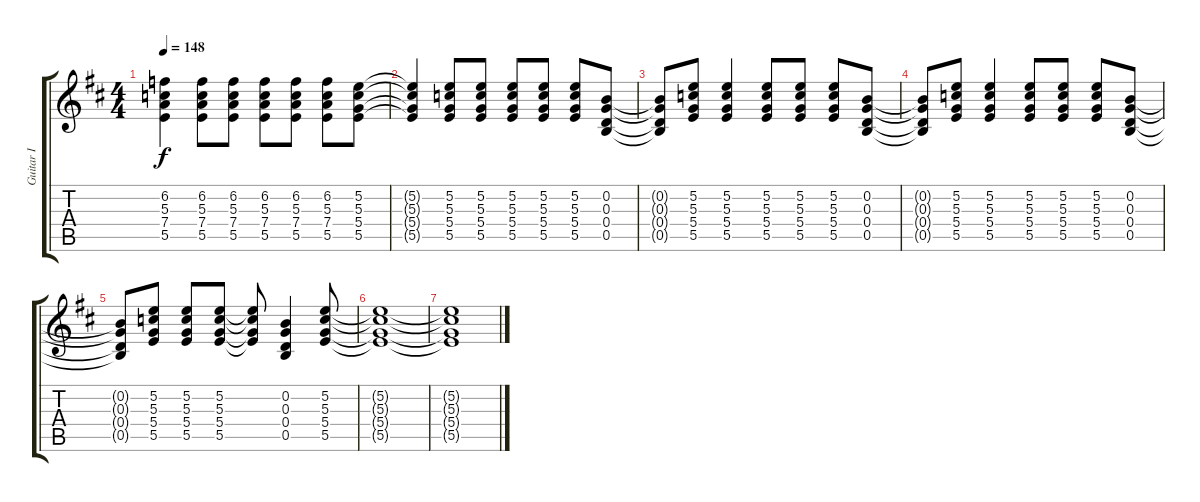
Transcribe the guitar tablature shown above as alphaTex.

\track ("Guitar I" "Guitar I") {instrument distortionguitar}
\staff {score tabs}
\tuning (D4 B3 G3 D3 B2 G2) {hide}
\ts (4 4)
\tempo 148
\clef g2
\ks d
(6.2{t} 5.3{t} 7.4{t} 5.5{t}).4{dy f} (6.2 5.3 7.4 5.5).8 (6.2 5.3 7.4 5.5).8 (6.2 5.3 7.4 5.5).8 (6.2 5.3 7.4 5.5).8 (6.2 5.3 7.4 5.5).8 (5.2 5.3 5.4 5.5).8 |
(5.2{t} 5.3{t} 5.4{t} 5.5{t}).4 (5.2 5.3 5.4 5.5).8 (5.2 5.3 5.4 5.5).8 (5.2 5.3 5.4 5.5).8 (5.2 5.3 5.4 5.5).8 (5.2 5.3 5.4 5.5).8 (0.2 0.3 0.4 0.5).8 |
(0.2{t} 0.3{t} 0.4{t} 0.5{t}).8 (5.2 5.3 5.4 5.5).8 (5.2 5.3 5.4 5.5).4 (5.2 5.3 5.4 5.5).8 (5.2 5.3 5.4 5.5).8 (5.2 5.3 5.4 5.5).8 (0.2 0.3 0.4 0.5).8 |
(0.2{t} 0.3{t} 0.4{t} 0.5{t}).8 (5.2 5.3 5.4 5.5).8 (5.2 5.3 5.4 5.5).4 (5.2 5.3 5.4 5.5).8 (5.2 5.3 5.4 5.5).8 (5.2 5.3 5.4 5.5).8 (0.2 0.3 0.4 0.5).8 |
(0.2{t} 0.3{t} 0.4{t} 0.5{t}).8 (5.2 5.3 5.4 5.5).8 (5.2 5.3 5.4 5.5).8 (5.2 5.3 5.4 5.5).8 (5.2{t} 5.3{t} 5.4{t} 5.5{t}).8 (0.2 0.3 0.4 0.5).4 (5.2 5.3 5.4 5.5).8 |
(5.2{t} 5.3{t} 5.4{t} 5.5{t}).1 |
(5.2{t} 5.3{t} 5.4{t} 5.5{t}).1
